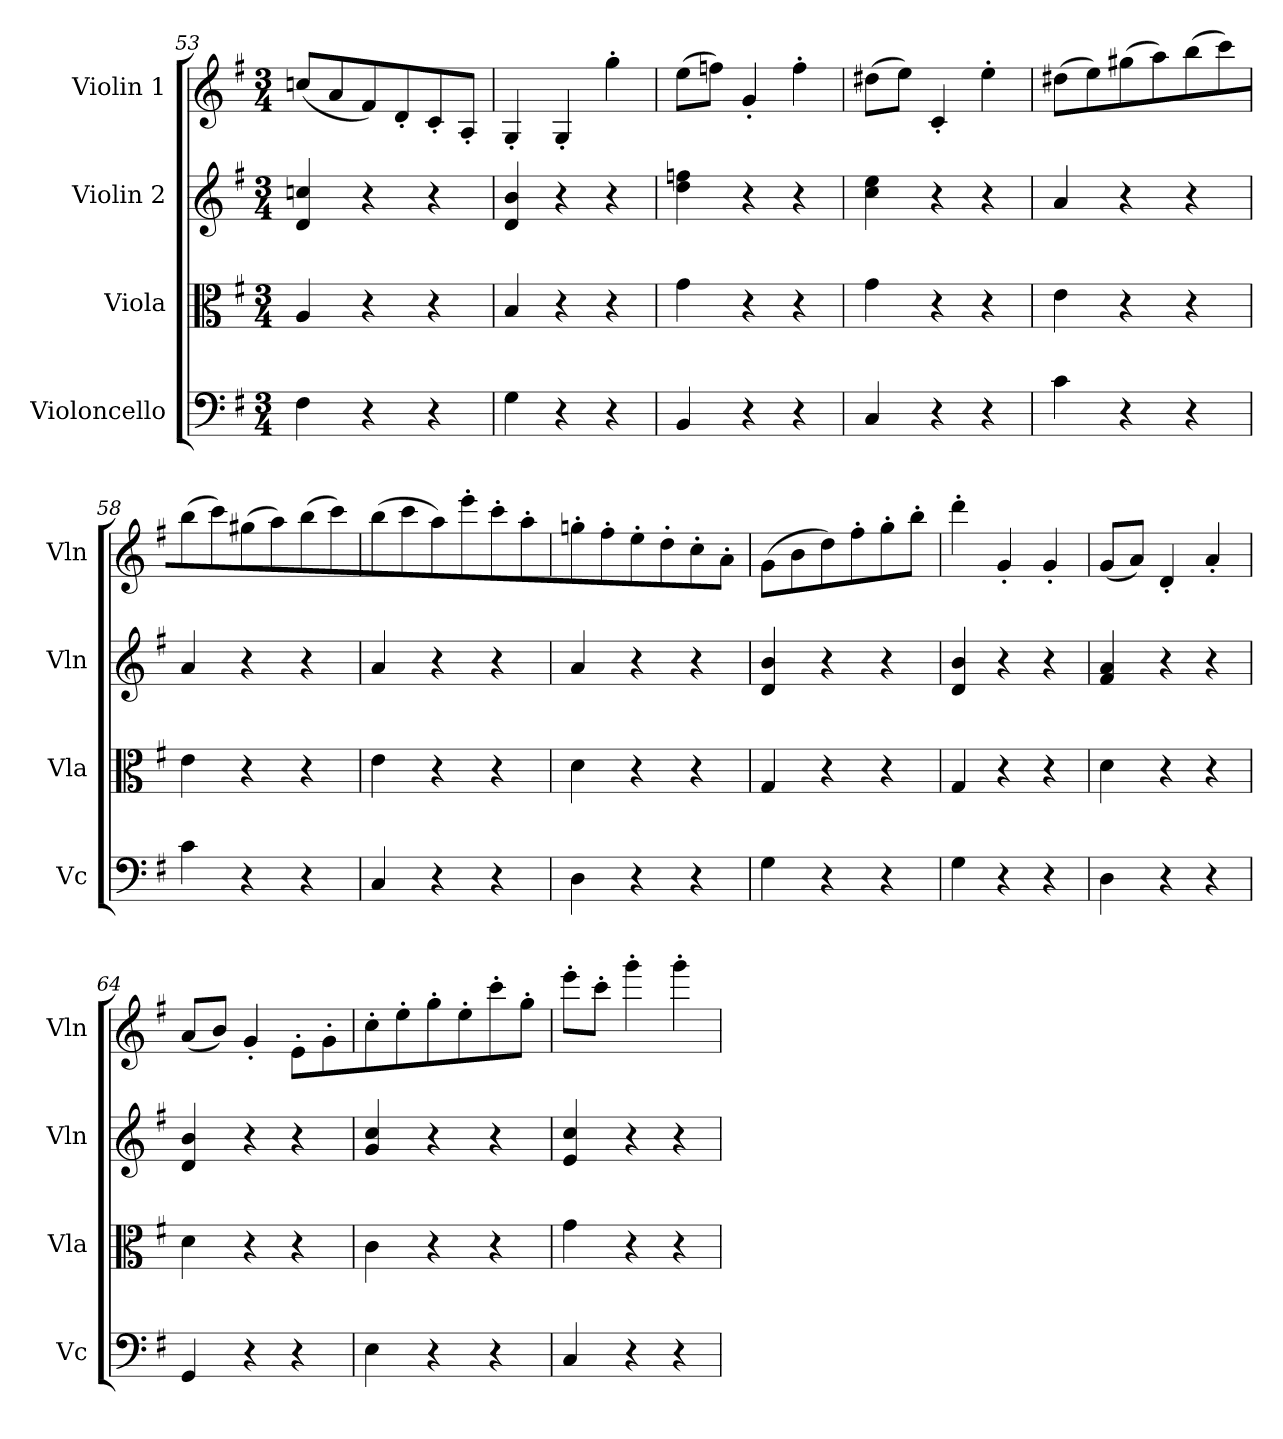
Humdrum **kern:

**kern	**kern	**kern	**kern
*part4	*part3	*part2	*part1
*staff4	*staff3	*staff2	*staff1
*I"Violoncello	*I"Viola	*I"Violin 2	*I"Violin 1
*I'Vc	*I'Vla	*I'Vln	*I'Vln
!!LO:LB:g=z
*clefF4	*clefC3	*clefG2	*clefG2
*k[f#]	*k[f#]	*k[f#]	*k[f#]
*M3/4	*M3/4	*M3/4	*M3/4
=53	=53	=53	=53
4F#\	4A/	4d/ 4ccn/	(8ccn/L
.	.	.	8a/
4r	4r	4r	8f#/)
.	.	.	8d'/
4r	4r	4r	8c'/
.	.	.	8A'/J
!!LO:LB:g=z
=54	=54	=54	=54
4G\	4B/	4d/ 4b/	4G'/
4r	4r	4r	4G'/
4r	4r	4r	4gg'\
=55	=55	=55	=55
4BB/	4g\	4dd\ 4ffn\	(8ee\L
.	.	.	8ffn\J)
4r	4r	4r	4g'/
4r	4r	4r	4ff'\
=56	=56	=56	=56
4C/	4g\	4cc\ 4ee\	(8dd#X\L
.	.	.	8ee\J)
4r	4r	4r	4c'/
4r	4r	4r	4ee'\
=57	=57	=57	=57
4c\	4e\	4a/	(8dd#X\L
.	.	.	8ee\)
4r	4r	4r	(8gg#X\
.	.	.	8aa\)
4r	4r	4r	(8bb\
.	.	.	8ccc\)
=58	=58	=58	=58
4c\	4e\	4a/	(8bb\
.	.	.	8ccc\)
4r	4r	4r	(8gg#X\
.	.	.	8aa\)
4r	4r	4r	(8bb\
.	.	.	8ccc\)
=59	=59	=59	=59
4C/	4e\	4a/	(8bb\
.	.	.	8ccc\
4r	4r	4r	8aa\)
.	.	.	8eee'\
4r	4r	4r	8ccc'\
.	.	.	8aa'\
=60	=60	=60	=60
4D\	4d\	4a/	8ggn'\
.	.	.	8ff#'\
4r	4r	4r	8ee'\
.	.	.	8dd'\
4r	4r	4r	8cc'\
.	.	.	8a'\J
!!LO:LB:g=z
=61	=61	=61	=61
4G\	4G/	4d/ 4b/	(8g\L
.	.	.	8b\
4r	4r	4r	8dd\)
.	.	.	8ff#'\
4r	4r	4r	8gg'\
.	.	.	8bb'\J
=62	=62	=62	=62
4G\	4G/	4d/ 4b/	4ddd'\
4r	4r	4r	4g'/
4r	4r	4r	4g'/
=63	=63	=63	=63
4D\	4d\	4f#/ 4a/	(8g/L
.	.	.	8a/J)
4r	4r	4r	4d'/
4r	4r	4r	4a'/
=64	=64	=64	=64
4GG/	4d\	4d/ 4b/	(8a/L
.	.	.	8b/J)
4r	4r	4r	4g'/
4r	4r	4r	8e'\L
.	.	.	8g'\
=65	=65	=65	=65
4E\	4c\	4g/ 4cc/	8cc'\
.	.	.	8ee'\
4r	4r	4r	8gg'\
.	.	.	8ee'\
4r	4r	4r	8ccc'\
.	.	.	8gg'\J
=66	=66	=66	=66
4C/	4g\	4e/ 4cc/	8eee'\L
.	.	.	8ccc'\J
4r	4r	4r	4ggg'\
4r	4r	4r	4ggg'\
=	=	=	=
*-	*-	*-	*-
